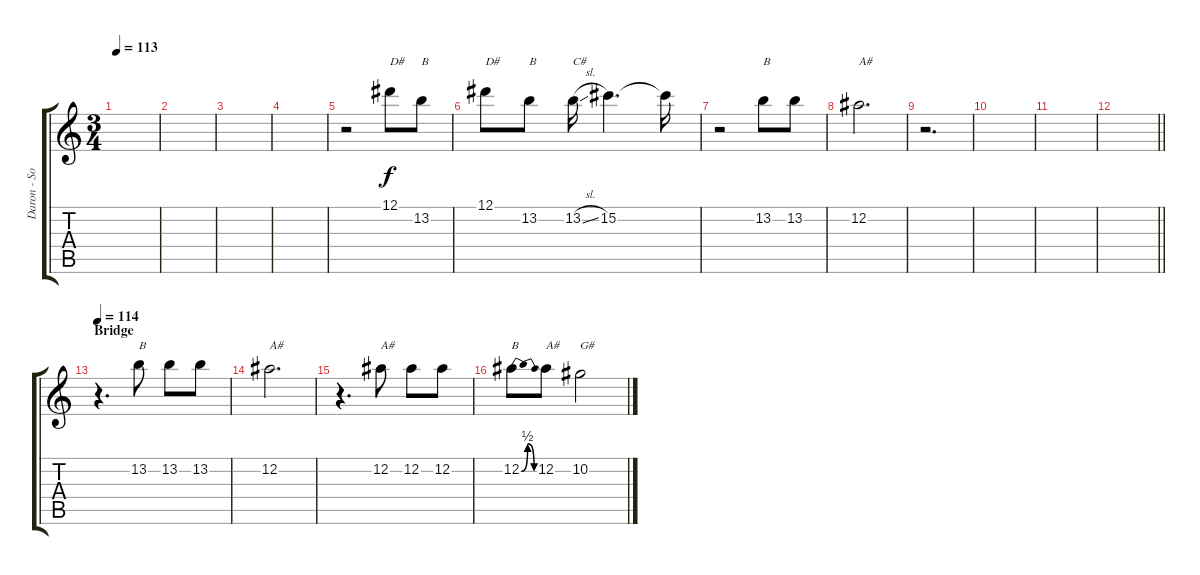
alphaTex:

\track ("Daron - Solo Guitar 3" "Daron - So") {instrument electricguitarclean}
\staff {score tabs}
\tuning (Eb4 Bb3 Gb3 Db3 Ab2 Db2) {hide}
\ts (3 4)
\tempo 113
\clef g2
\ks c
|
|
|
|
r.2 12.1.8{txt "D#"} 13.2.8{txt "B"} |
12.1.8{txt "D#"} 13.2.8{txt "B"} 13.2{sl}.16{txt "C#"} 15.2.4{d} 15.2{t}.16 |
r.2 13.2.8{txt "B"} 13.2.8 |
12.2.2{d txt "A#"} |
r.2{d} |
|
|
\barLineRight lightlight
|
\section ("" "Bridge")
\tempo 114
r.4{d} 13.2.8{txt "B"} 13.2.8 13.2.8 |
12.2.2{d txt "A#"} |
r.4{d} 12.2.8{txt "A#"} 12.2.8 12.2.8 |
12.2{be (bendrelease 0 0 15 2 40 2 60 0)}.8{txt "B"} 12.2.8{txt "A#"} 10.2.2{txt "G#"}
